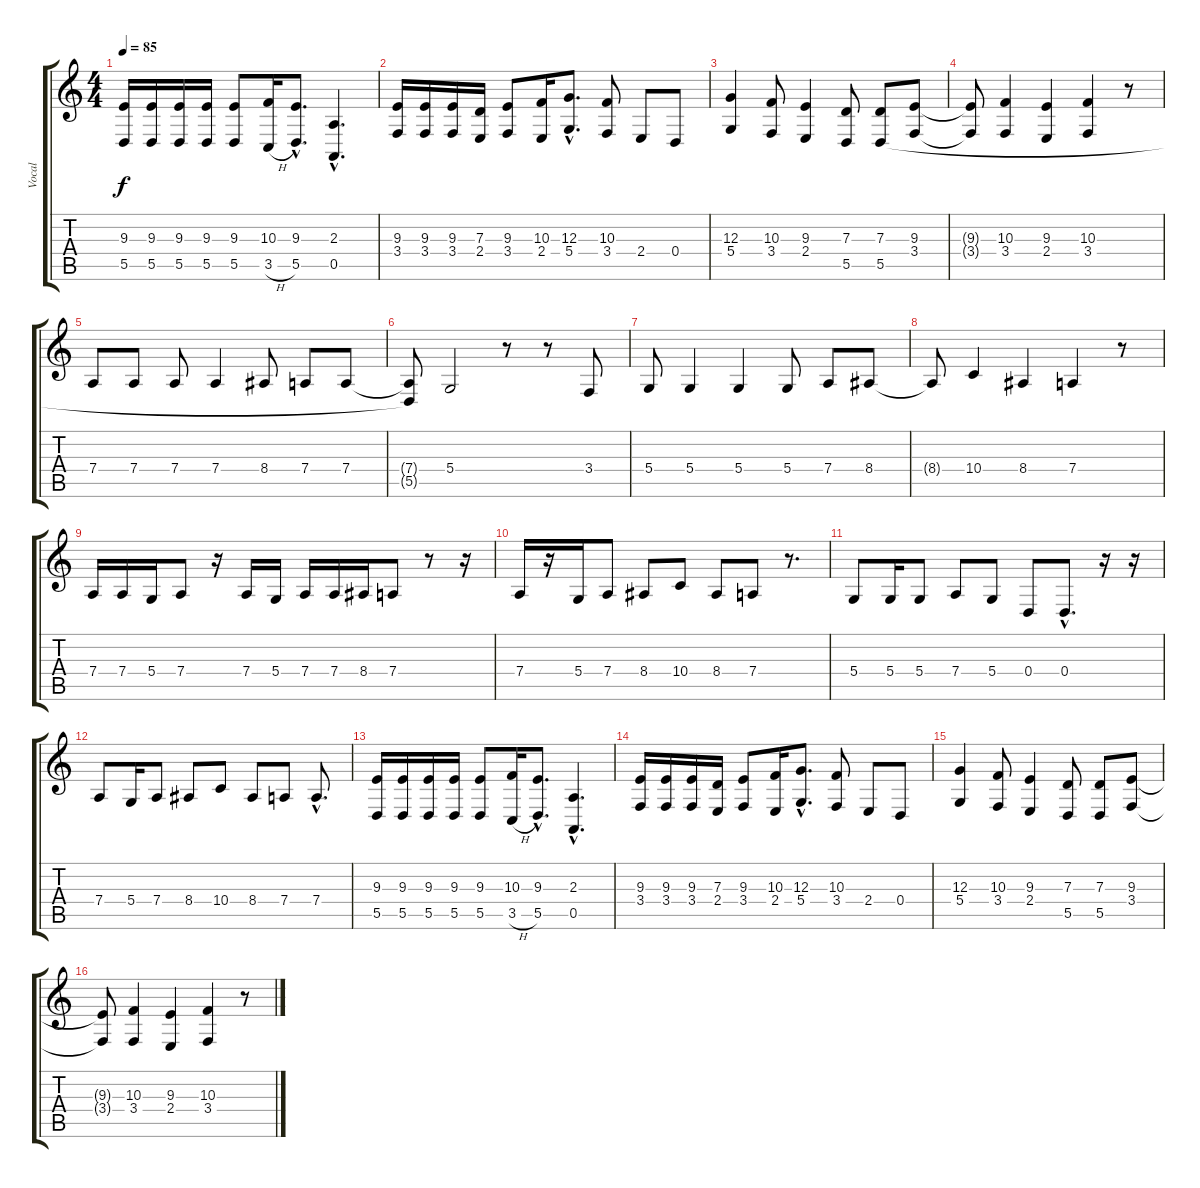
\track ("Vocal" "Vocal") {instrument viola}
\staff {score tabs}
\tuning (E4 B3 G3 D3 A2 D2) {hide}
\ts (4 4)
\tempo 85
\clef g2
\ks c
(9.3 5.5).16{dy f instrument overdrivenguitar} (9.3 5.5).16 (9.3 5.5).16 (9.3 5.5).16 (9.3 5.5).8 (10.3 3.5{h}).16 (9.3{hac} 5.5{hac}).8{d} (2.3{hac} 0.5{hac}).4{d} |
(9.3 3.4).16 (9.3 3.4).16 (9.3 3.4).16 (7.3 2.4).16 (9.3 3.4).8 (10.3 2.4).16 (12.3{hac} 5.4{hac}).8{d} (10.3 3.4).8 2.4.8 0.4.8 |
(12.3 5.4).4 (10.3 3.4).8 (9.3 2.4).4 (7.3 5.5).8 (7.3 5.5).8 (9.3 3.4).8 |
(9.3{t} 3.4{t}).8 (10.3 3.4).4 (9.3 2.4).4 (10.3 3.4).4 r.8 |
7.4.8{instrument viola} 7.4.8 7.4.8 7.4.4 8.4.8 7.4.8 7.4.8 |
(7.4{t} 5.5{t}).8 5.4.2 r.8 r.8 3.4.8 |
5.4.8 5.4.4 5.4.4 5.4.8 7.4.8 8.4.8 |
8.4{t}.8 10.4.4 8.4.4 7.4.4 r.8 |
7.4.16 7.4.16 5.4.16 7.4.8 r.16 7.4.16 5.4.16 7.4.16 7.4.16 8.4.16 7.4.8 r.8 r.16 |
7.4.16 r.16 5.4.16 7.4.8 8.4.8 10.4.8 8.4.8 7.4.8 r.8{d} |
5.4.8 5.4.16 5.4.8 7.4.8 5.4.8 0.4.8 0.4{hac}.8{d} r.16 r.16 |
7.4.8 5.4.16 7.4.8 8.4.8 10.4.8 8.4.8 7.4.8 7.4{hac}.8{d} |
(9.3 5.5).16{instrument overdrivenguitar} (9.3 5.5).16 (9.3 5.5).16 (9.3 5.5).16 (9.3 5.5).8 (10.3 3.5{h}).16 (9.3{hac} 5.5{hac}).8{d} (2.3{hac} 0.5{hac}).4{d} |
(9.3 3.4).16 (9.3 3.4).16 (9.3 3.4).16 (7.3 2.4).16 (9.3 3.4).8 (10.3 2.4).16 (12.3{hac} 5.4{hac}).8{d} (10.3 3.4).8 2.4.8 0.4.8 |
(12.3 5.4).4 (10.3 3.4).8 (9.3 2.4).4 (7.3 5.5).8 (7.3 5.5).8 (9.3 3.4).8 |
(9.3{t} 3.4{t}).8 (10.3 3.4).4 (9.3 2.4).4 (10.3 3.4).4 r.8
